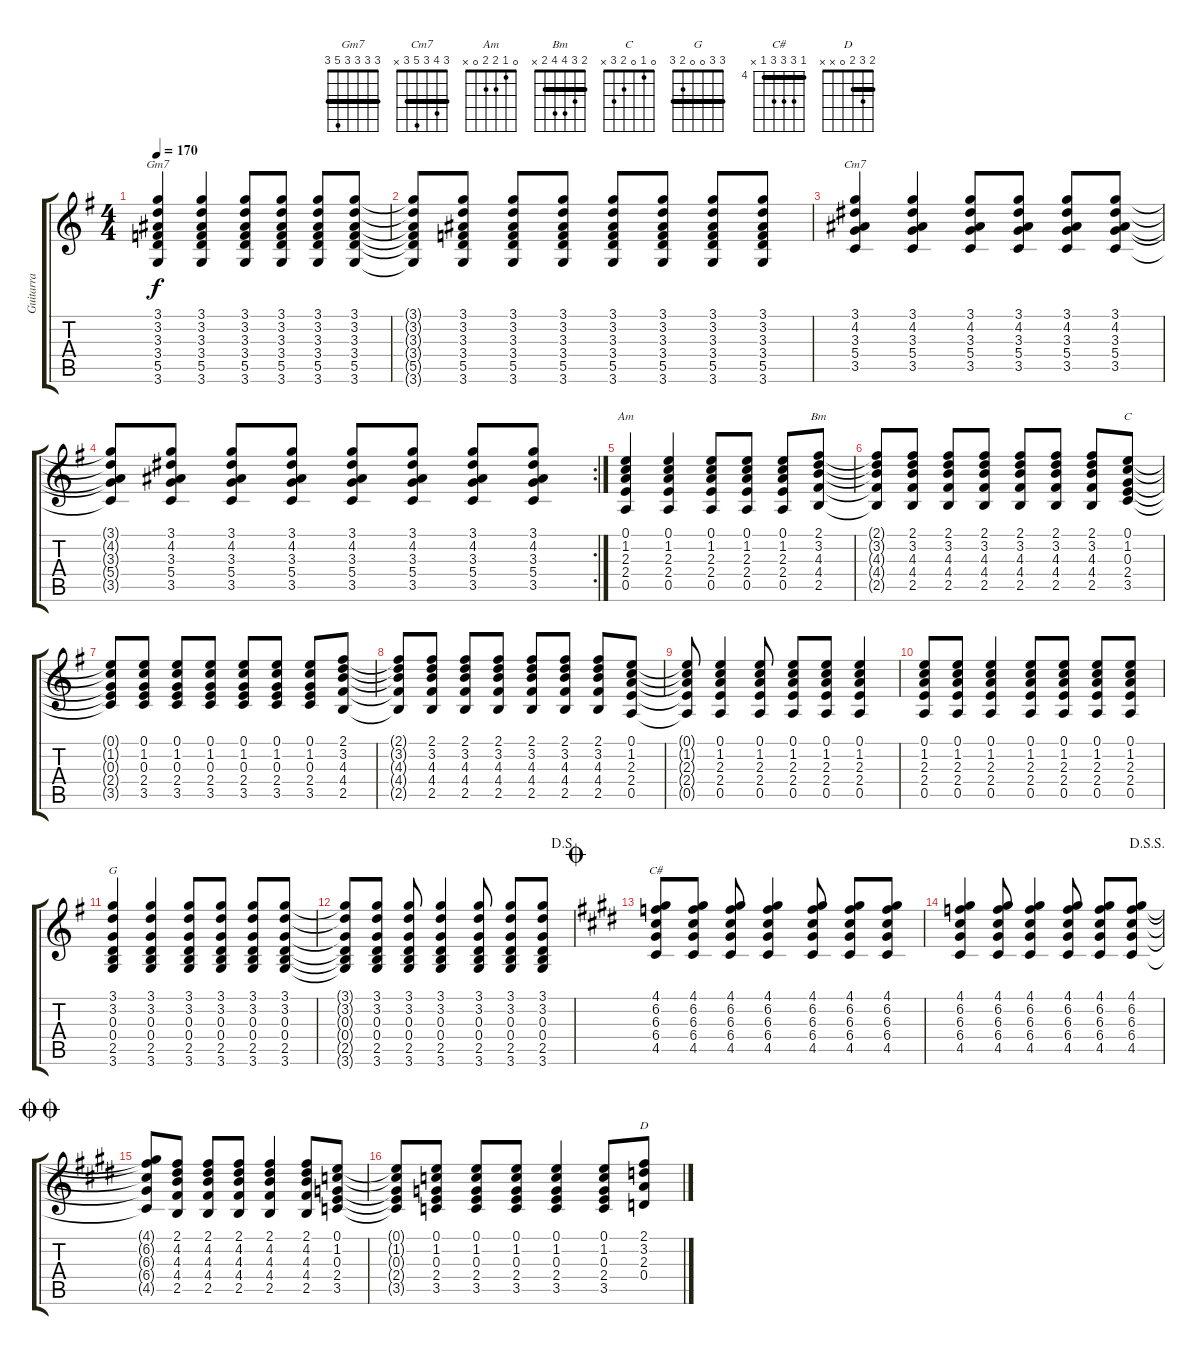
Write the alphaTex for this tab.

\track ("Guitarra" "Guitarra") {instrument acousticguitarsteel}
\staff {score tabs}
\tuning (E4 B3 G3 D3 A2 E2) {hide}
\chord ("Gm7" 3 3 3 3 5 3) {barre 3}
\chord ("Cm7" 3 4 3 5 3 x) {barre 3}
\chord ("Am" 0 1 2 2 0 x)
\chord ("Bm" 2 3 4 4 2 x) {barre 2}
\chord ("C" 0 1 0 2 3 x)
\chord ("G" 3 3 0 0 2 3) {barre 3}
\chord ("C#" 4 6 6 6 4 x) {firstfret 4 barre 4}
\chord ("D" 2 3 2 0 x x) {barre 2}
\ts (4 4)
\tempo 170
\clef g2
\ks g
(3.1 3.2 3.3 3.4 5.5 3.6).4{ch "Gm7" dy f} (3.1 3.2 3.3 3.4 5.5 3.6).4 (3.1 3.2 3.3 3.4 5.5 3.6).8 (3.1 3.2 3.3 3.4 5.5 3.6).8 (3.1 3.2 3.3 3.4 5.5 3.6).8 (3.1 3.2 3.3 3.4 5.5 3.6).8 |
(3.1{t} 3.2{t} 3.3{t} 3.4{t} 5.5{t} 3.6{t}).8 (3.1 3.2 3.3 3.4 5.5 3.6).8 (3.1 3.2 3.3 3.4 5.5 3.6).8 (3.1 3.2 3.3 3.4 5.5 3.6).8 (3.1 3.2 3.3 3.4 5.5 3.6).8 (3.1 3.2 3.3 3.4 5.5 3.6).8 (3.1 3.2 3.3 3.4 5.5 3.6).8 (3.1 3.2 3.3 3.4 5.5 3.6).8 |
(3.1 4.2 3.3 5.4 3.5).4{ch "Cm7"} (3.1 4.2 3.3 5.4 3.5).4 (3.1 4.2 3.3 5.4 3.5).8 (3.1 4.2 3.3 5.4 3.5).8 (3.1 4.2 3.3 5.4 3.5).8 (3.1 4.2 3.3 5.4 3.5).8 |
\rc 2
(3.1{t} 4.2{t} 3.3{t} 5.4{t} 3.5{t}).8 (3.1 4.2 3.3 5.4 3.5).8 (3.1 4.2 3.3 5.4 3.5).8 (3.1 4.2 3.3 5.4 3.5).8 (3.1 4.2 3.3 5.4 3.5).8 (3.1 4.2 3.3 5.4 3.5).8 (3.1 4.2 3.3 5.4 3.5).8 (3.1 4.2 3.3 5.4 3.5).8 |
(0.1 1.2 2.3 2.4 0.5).4{ch "Am"} (0.1 1.2 2.3 2.4 0.5).4 (0.1 1.2 2.3 2.4 0.5).8 (0.1 1.2 2.3 2.4 0.5).8 (0.1 1.2 2.3 2.4 0.5).8 (2.1 3.2 4.3 4.4 2.5).8{ch "Bm"} |
(2.1{t} 3.2{t} 4.3{t} 4.4{t} 2.5{t}).8 (2.1 3.2 4.3 4.4 2.5).8 (2.1 3.2 4.3 4.4 2.5).8 (2.1 3.2 4.3 4.4 2.5).8 (2.1 3.2 4.3 4.4 2.5).8 (2.1 3.2 4.3 4.4 2.5).8 (2.1 3.2 4.3 4.4 2.5).8 (0.1 1.2 0.3 2.4 3.5).8{ch "C"} |
(0.1{t} 1.2{t} 0.3{t} 2.4{t} 3.5{t}).8 (0.1 1.2 0.3 2.4 3.5).8 (0.1 1.2 0.3 2.4 3.5).8 (0.1 1.2 0.3 2.4 3.5).8 (0.1 1.2 0.3 2.4 3.5).8 (0.1 1.2 0.3 2.4 3.5).8 (0.1 1.2 0.3 2.4 3.5).8 (2.1 3.2 4.3 4.4 2.5).8 |
(2.1{t} 3.2{t} 4.3{t} 4.4{t} 2.5{t}).8 (2.1 3.2 4.3 4.4 2.5).8 (2.1 3.2 4.3 4.4 2.5).8 (2.1 3.2 4.3 4.4 2.5).8 (2.1 3.2 4.3 4.4 2.5).8 (2.1 3.2 4.3 4.4 2.5).8 (2.1 3.2 4.3 4.4 2.5).8 (0.1 1.2 2.3 2.4 0.5).8 |
(0.1{t} 1.2{t} 2.3{t} 2.4{t} 0.5{t}).8 (0.1 1.2 2.3 2.4 0.5).4 (0.1 1.2 2.3 2.4 0.5).8 (0.1 1.2 2.3 2.4 0.5).8 (0.1 1.2 2.3 2.4 0.5).8 (0.1 1.2 2.3 2.4 0.5).4 |
(0.1 1.2 2.3 2.4 0.5).8 (0.1 1.2 2.3 2.4 0.5).8 (0.1 1.2 2.3 2.4 0.5).4 (0.1 1.2 2.3 2.4 0.5).8 (0.1 1.2 2.3 2.4 0.5).8 (0.1 1.2 2.3 2.4 0.5).8 (0.1 1.2 2.3 2.4 0.5).8 |
(3.1 3.2 0.3 0.4 2.5 3.6).4{ch "G"} (3.1 3.2 0.3 0.4 2.5 3.6).4 (3.1 3.2 0.3 0.4 2.5 3.6).8 (3.1 3.2 0.3 0.4 2.5 3.6).8 (3.1 3.2 0.3 0.4 2.5 3.6).8 (3.1 3.2 0.3 0.4 2.5 3.6).8 |
\jump dalsegno
(3.1{t} 3.2{t} 0.3{t} 0.4{t} 2.5{t} 3.6{t}).8 (3.1 3.2 0.3 0.4 2.5 3.6).8 (3.1 3.2 0.3 0.4 2.5 3.6).8 (3.1 3.2 0.3 0.4 2.5 3.6).4 (3.1 3.2 0.3 0.4 2.5 3.6).8 (3.1 3.2 0.3 0.4 2.5 3.6).8 (3.1 3.2 0.3 0.4 2.5 3.6).8 |
\jump coda
\ks e
(4.1 6.2 6.3 6.4 4.5).8{ch "C#"} (4.1 6.2 6.3 6.4 4.5).8 (4.1 6.2 6.3 6.4 4.5).8 (4.1 6.2 6.3 6.4 4.5).4 (4.1 6.2 6.3 6.4 4.5).8 (4.1 6.2 6.3 6.4 4.5).8 (4.1 6.2 6.3 6.4 4.5).8 |
\jump dalsegnosegno
(4.1 6.2 6.3 6.4 4.5).4 (4.1 6.2 6.3 6.4 4.5).8 (4.1 6.2 6.3 6.4 4.5).4 (4.1 6.2 6.3 6.4 4.5).8 (4.1 6.2 6.3 6.4 4.5).8 (4.1 6.2 6.3 6.4 4.5).8 |
\jump doublecoda
(4.1{t} 6.2{t} 6.3{t} 6.4{t} 4.5{t}).8 (2.1 4.2 4.3 4.4 2.5).8 (2.1 4.2 4.3 4.4 2.5).8 (2.1 4.2 4.3 4.4 2.5).8 (2.1 4.2 4.3 4.4 2.5).4 (2.1 4.2 4.3 4.4 2.5).8 (0.1 1.2 0.3 2.4 3.5).8 |
(0.1{t} 1.2{t} 0.3{t} 2.4{t} 3.5{t}).8 (0.1 1.2 0.3 2.4 3.5).8 (0.1 1.2 0.3 2.4 3.5).8 (0.1 1.2 0.3 2.4 3.5).8 (0.1 1.2 0.3 2.4 3.5).4 (0.1 1.2 0.3 2.4 3.5).8 (2.1 3.2 2.3 0.4).8{ch "D"}
